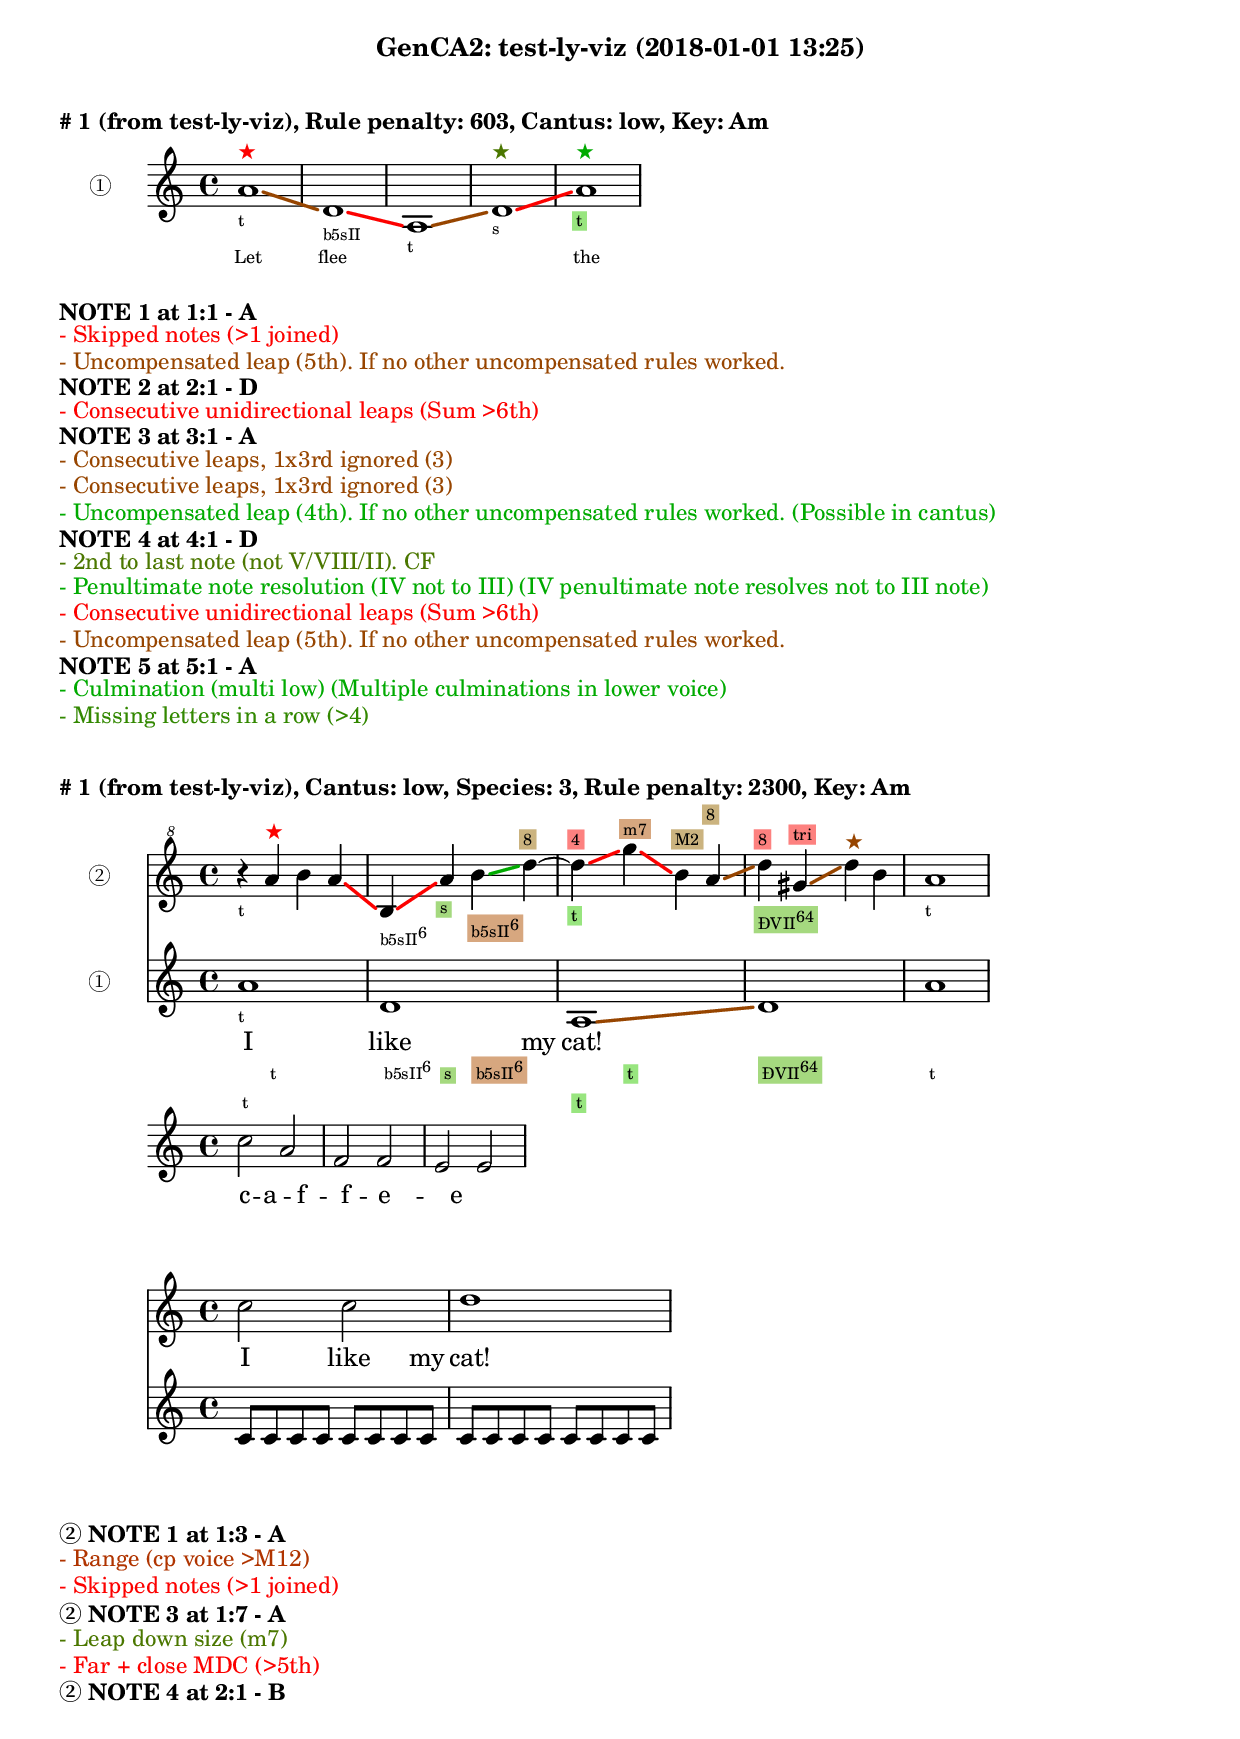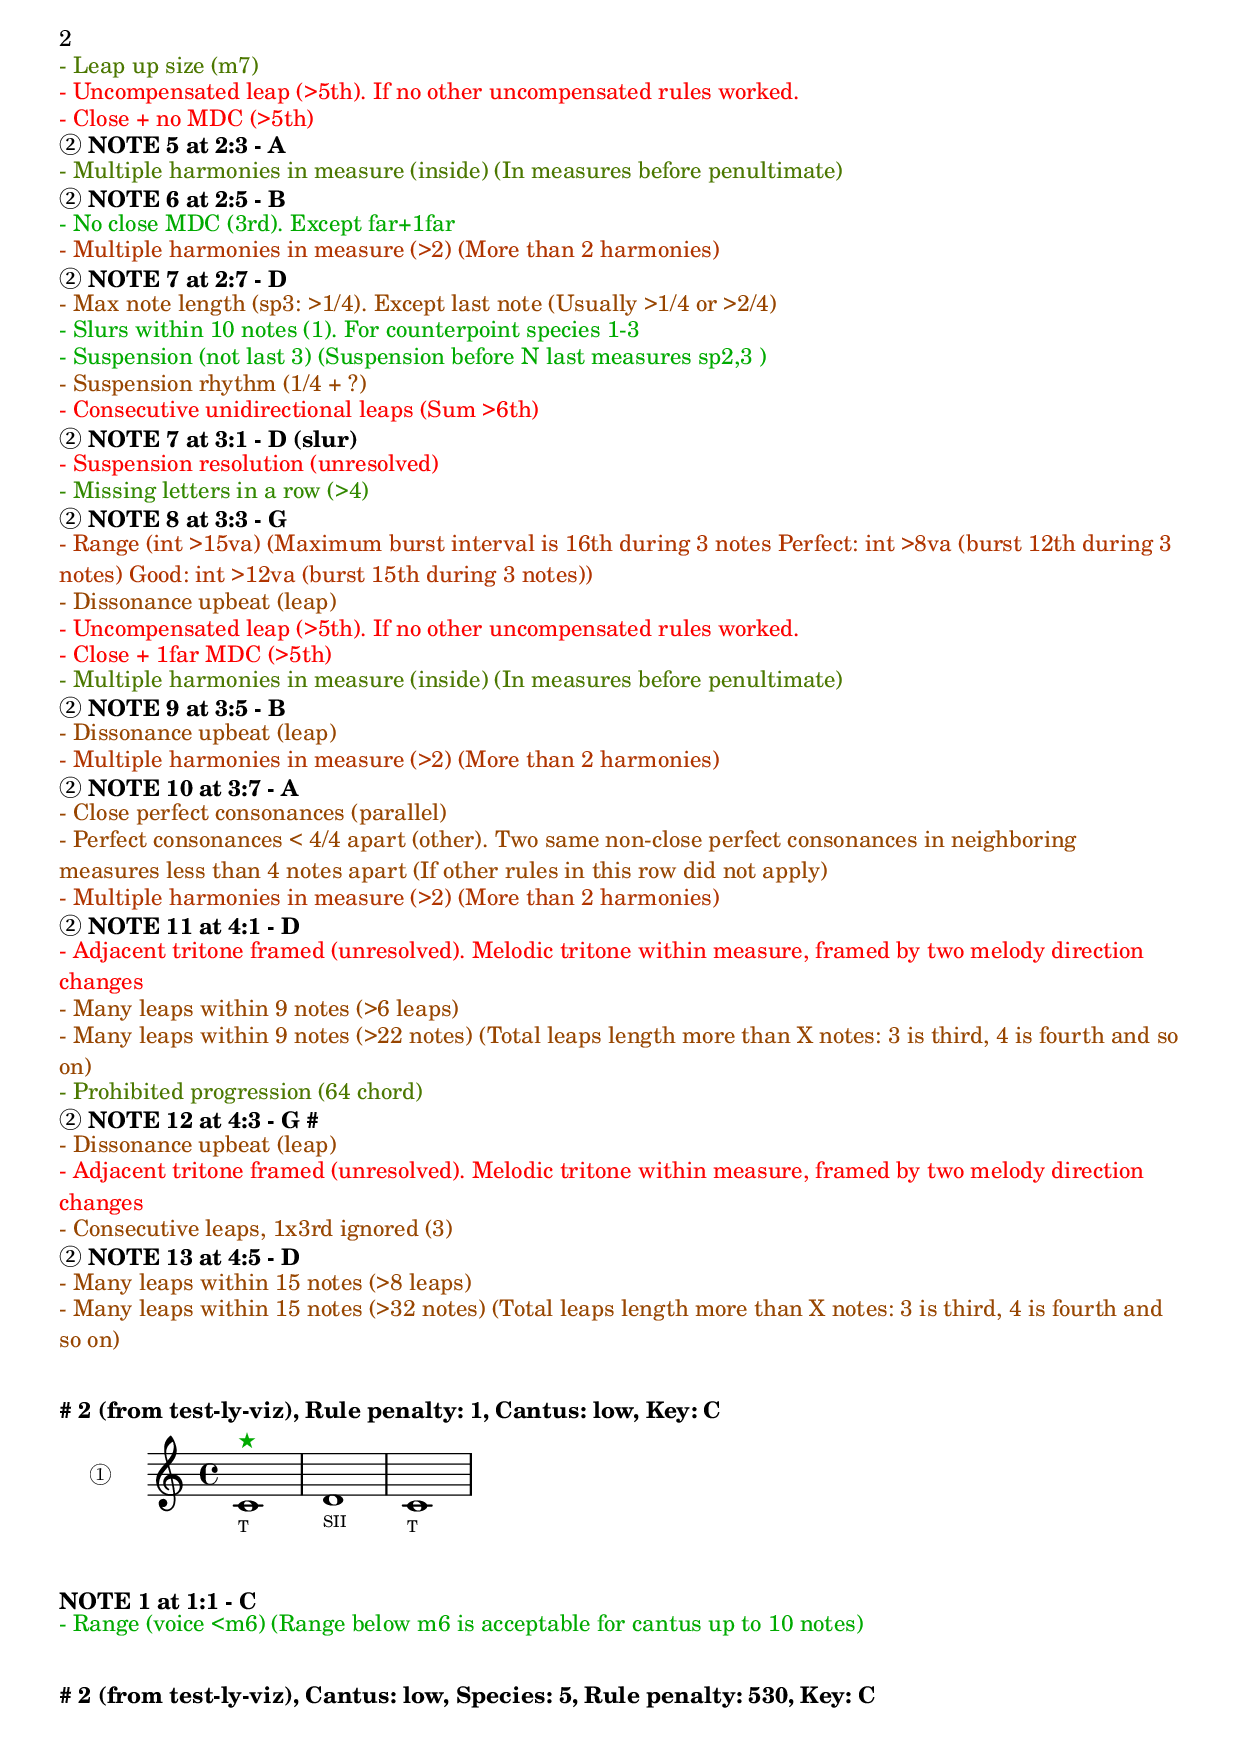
\version "2.18.2"
\language "english"
\paper { #(include-special-characters) }
circle =
\once \override NoteHead.stencil = #(lambda (grob)
    (let* ((note (ly:note-head::print grob))
           (combo-stencil (ly:stencil-add
               note
               (circle-stencil note 0.1 0.4))))
          (ly:make-stencil (ly:stencil-expr combo-stencil)
            (ly:stencil-extent note X)
            (ly:stencil-extent note Y))))
speakOn = {
  \override Stem.stencil =
    #(lambda (grob)
       (let* ((x-parent (ly:grob-parent grob X))
              (is-rest? (ly:grob? (ly:grob-object x-parent 'rest))))
         (if is-rest?
             empty-stencil
             (ly:stencil-combine-at-edge
              (ly:stem::print grob)
              Y
              (- (ly:grob-property grob 'direction))
              (grob-interpret-markup grob
                                     (markup #:center-align #:fontsize -4
                                             #:musicglyph "noteheads.s2cross"))
              -2.3))))
}

speakOff = {
  \revert Stem.stencil
  \revert Flag.stencil
}

#(define-markup-command (on-color layout props color arg) (color? markup?)
   (let* ((stencil (interpret-markup layout props arg))
          (X-ext (ly:stencil-extent stencil X))
          (Y-ext (ly:stencil-extent stencil Y)))
     (ly:stencil-add (ly:make-stencil
                      (list 'color color
                        (ly:stencil-expr (ly:round-filled-box X-ext Y-ext 0))
                        X-ext Y-ext)) stencil)))

\header {
  subtitle = "GenCA2: test-ly-viz (2018-01-01 13:25)"
}

\markup \wordwrap \bold {
      \vspace #2
"#"1 (from test-ly-viz), Rule penalty: 603, Cantus: low, Key: Am
}
<<
\new Staff {
  \set Staff.instrumentName = \markup { \char ##x2460 }
  \clef "treble" \key a \minor  \accidentalStyle modern-cautionary
  \time 4/4
  % \set Score.barNumberVisibility = #(every-nth-bar-number-visible 4)
  % \override Score.BarNumber.break-visibility = ##(#f #t #t)
  \new Voice = "one" \with {
    \remove "Note_heads_engraver"
    \consists "Completion_heads_engraver"
    \remove "Rest_engraver"
    \consists "Completion_rest_engraver"
    \override Glissando.minimum-length = #5
    \override Glissando.springs-and-rods = #ly:spanner::set-spacing-rods
    \override Glissando.thickness = #'3
  }
  {  \override Glissando.color=#(rgb-color 0.592 0.269 0.000)  \speakOff \revert NoteHead.style a'1
_\markup{ \teeny \on-color #(rgb-color 1 1 1) \pad-markup #0.4 \concat { t }  }
^\markup{ \tiny \with-color #(rgb-color 0.988 0.005 0.000) \char ##x2605  }
 \glissando  \override Glissando.color=#(rgb-color 0.988 0.005 0.000)  \speakOff \revert NoteHead.style d'1
_\markup{ \teeny \on-color #(rgb-color 1 1 1) \pad-markup #0.4 \concat { b5sII }  }
 \glissando  \override Glissando.color=#(rgb-color 0.592 0.269 0.000)  \speakOff \revert NoteHead.style a1
_\markup{ \teeny \on-color #(rgb-color 1 1 1) \pad-markup #0.4 \concat { t }  }
 \glissando  \override Glissando.color=#(rgb-color 0.988 0.005 0.000)  \speakOff \revert NoteHead.style d'1
_\markup{ \teeny \on-color #(rgb-color 1 1 1) \pad-markup #0.4 \concat { s }  }
^\markup{ \tiny \with-color #(rgb-color 0.294 0.468 0.000) \char ##x2605  }
 \glissando  \speakOff \revert NoteHead.style a'1
_\markup{ \teeny \on-color #(rgb-color 0.598 0.900 0.500) \pad-markup #0.4 \concat { t }  }
^\markup{ \tiny \with-color #(rgb-color 0.000 0.667 0.000) \char ##x2605  }

  }
  \addlyrics {
    \teeny Let flee \repeat unfold 2 { \skip 1 } the hills a -- dorn, __
  }    
}
>>
\markup \wordwrap \bold {
  NOTE 1 at 1:1 - A
}
\markup \wordwrap \with-color #(rgb-color 0.988 0.005 0.000) {
  - Skipped notes (>1 joined)

}
\markup \wordwrap \with-color #(rgb-color 0.592 0.269 0.000) {
  - Uncompensated leap (5th). If no other uncompensated rules worked.

}
\markup \wordwrap \bold {
  NOTE 2 at 2:1 - D
}
\markup \wordwrap \with-color #(rgb-color 0.988 0.005 0.000) {
  - Consecutive unidirectional leaps (Sum >6th)

}
\markup \wordwrap \bold {
  NOTE 3 at 3:1 - A
}
\markup \wordwrap \with-color #(rgb-color 0.592 0.269 0.000) {
  - Consecutive leaps, 1x3rd ignored (3)

}
\markup \wordwrap \with-color #(rgb-color 0.592 0.269 0.000) {
  - Consecutive leaps, 1x3rd ignored (3)

}
\markup \wordwrap \with-color #(rgb-color 0.000 0.667 0.000) {
  - Uncompensated leap (4th). If no other uncompensated rules worked. (Possible in cantus)

}
\markup \wordwrap \bold {
  NOTE 4 at 4:1 - D
}
\markup \wordwrap \with-color #(rgb-color 0.294 0.468 0.000) {
  - 2nd to last note (not V/VIII/II). CF

}
\markup \wordwrap \with-color #(rgb-color 0.000 0.667 0.000) {
  - Penultimate note resolution (IV not to III) (IV penultimate note resolves not to III note)

}
\markup \wordwrap \with-color #(rgb-color 0.988 0.005 0.000) {
  - Consecutive unidirectional leaps (Sum >6th)

}
\markup \wordwrap \with-color #(rgb-color 0.592 0.269 0.000) {
  - Uncompensated leap (5th). If no other uncompensated rules worked.

}
\markup \wordwrap \bold {
  NOTE 5 at 5:1 - A
}
\markup \wordwrap \with-color #(rgb-color 0.000 0.667 0.000) {
  - Culmination (multi low) (Multiple culminations in lower voice)

}
\markup \wordwrap \with-color #(rgb-color 0.196 0.533 0.000) {
  - Missing letters in a row (>4)

}
\markup \wordwrap \bold {
      \vspace #2
"#"1 (from test-ly-viz), Cantus: low, Species: 3, Rule penalty: 2300, Key: Am
}
<<
\new Staff {
  \set Staff.instrumentName = \markup { \char ##x2461 }
  \clef "treble^8" \key a \minor  \accidentalStyle modern-cautionary
  \time 4/4
  % \set Score.barNumberVisibility = #(every-nth-bar-number-visible 4)
  % \override Score.BarNumber.break-visibility = ##(#f #t #t)
  \new Voice \with {
    \remove "Note_heads_engraver"
    \consists "Completion_heads_engraver"
    \remove "Rest_engraver"
    \consists "Completion_rest_engraver"
  }

  { 
        \override Glissando.minimum-length = #5
    \override Glissando.springs-and-rods = #ly:spanner::set-spacing-rods
    \override Glissando.thickness = #'3
r4
_\markup{ \teeny \on-color #(rgb-color 1 1 1) \pad-markup #0.4 \concat { t }  }
 \speakOff \revert NoteHead.style a''4
^\markup{ \tiny \with-color #(rgb-color 0.988 0.005 0.000) \char ##x2605  }
 \speakOff \revert NoteHead.style b''4
 \override Glissando.color=#(rgb-color 0.988 0.005 0.000)  \speakOff \revert NoteHead.style a''4
 \glissando  \override Glissando.color=#(rgb-color 0.988 0.005 0.000)  \speakOff \revert NoteHead.style b'4
_\markup{ \teeny \on-color #(rgb-color 1 1 1) \pad-markup #0.4 \concat { b5sII \raise #0.7 6 }  }
 \glissando  \speakOff \revert NoteHead.style a''4
_\markup{ \teeny \on-color #(rgb-color 0.647 0.850 0.500) \pad-markup #0.4 \concat { s }  }
 \override Glissando.color=#(rgb-color 0.000 0.667 0.000)  \speakOff \revert NoteHead.style b''4
_\markup{ \teeny \on-color #(rgb-color 0.845 0.653 0.500) \pad-markup #0.4 \concat { b5sII \raise #0.7 6 }  }
 \glissando  \override Glissando.color=#(rgb-color 0.988 0.005 0.000)  \speakOff \revert NoteHead.style d'''4~
^\markup{ \teeny  \on-color #(rgb-color 0.796 0.702 0.500)  \pad-markup #0.4 8 }
 \override Glissando.color=#(rgb-color 0.988 0.005 0.000)  \speakOff \revert NoteHead.style d'''4
_\markup{ \teeny \on-color #(rgb-color 0.598 0.900 0.500) \pad-markup #0.4 \concat { t }  }
^\markup{ \teeny  \on-color #(rgb-color 0.994 0.504 0.500)  \pad-markup #0.4 4 }
 \glissando  \override Glissando.color=#(rgb-color 0.988 0.005 0.000)  \speakOff \revert NoteHead.style g'''4
^\markup{ \teeny  \on-color #(rgb-color 0.845 0.653 0.500)  \pad-markup #0.4 m7 }
 \glissando  \speakOff \revert NoteHead.style b''4
^\markup{ \teeny  \on-color #(rgb-color 0.796 0.702 0.500)  \pad-markup #0.4 M2 }
 \override Glissando.color=#(rgb-color 0.592 0.269 0.000)  \speakOff \revert NoteHead.style a''4
^\markup{ \teeny  \on-color #(rgb-color 0.796 0.702 0.500)  \pad-markup #0.4 8 }
 \glissando  \speakOff \revert NoteHead.style d'''4
_\markup{ \teeny \on-color #(rgb-color 0.647 0.850 0.500) \pad-markup #0.4 \concat { \char ##x00D0 VII \raise #0.7 64 }  }
^\markup{ \teeny  \on-color #(rgb-color 0.994 0.504 0.500)  \pad-markup #0.4 8 }
 \override Glissando.color=#(rgb-color 0.592 0.269 0.000)  \speakOff \revert NoteHead.style gs''4
^\markup{ \teeny  \on-color #(rgb-color 0.994 0.504 0.500)  \pad-markup #0.4 tri }
 \glissando  \speakOff \revert NoteHead.style d'''4
^\markup{ \tiny \with-color #(rgb-color 0.592 0.269 0.000) \char ##x2605  }
 \speakOff \revert NoteHead.style b''4
 \speakOff \revert NoteHead.style a''1
_\markup{ \teeny \on-color #(rgb-color 1 1 1) \pad-markup #0.4 \concat { t }  }

  }
  \addlyrics {
    \override LyricText.self-alignment-X = #LEFT
    \markup{ \teeny \on-color #(rgb-color 1 1 1) \pad-markup #0.4 \concat { t }  }
    \repeat unfold 2 { \skip 1 }
    \markup{ \teeny \on-color #(rgb-color 1 1 1) \pad-markup #0.4 \concat { b5sII \raise #0.7 6 }  }
    \markup{ \teeny \on-color #(rgb-color 0.647 0.850 0.500) \pad-markup #0.4 \concat { s }  }
    \markup{ \teeny \on-color #(rgb-color 0.845 0.653 0.500) \pad-markup #0.4 \concat { b5sII \raise #0.7 6 }  }
    \repeat unfold 1 { \skip 1 }
    \markup{ \teeny \on-color #(rgb-color 0.598 0.900 0.500) \pad-markup #0.4 \concat { t }  }
    \repeat unfold 2 { \skip 1 }
    \markup{ \teeny \on-color #(rgb-color 0.647 0.850 0.500) \pad-markup #0.4 \concat { \char ##x00D0 VII \raise #0.7 64 }  }
    \repeat unfold 3 { \skip 1 }
    \markup{ \teeny \on-color #(rgb-color 1 1 1) \pad-markup #0.4 \concat { t }  }
  }    
}
\new Staff {
  \set Staff.instrumentName = \markup { \char ##x2460 }
  \clef "treble" \key a \minor  \accidentalStyle modern-cautionary
  \time 4/4
  % \set Score.barNumberVisibility = #(every-nth-bar-number-visible 4)
  % \override Score.BarNumber.break-visibility = ##(#f #t #t)
  \new Voice = "melody" \with {
    \remove "Note_heads_engraver"
    \consists "Completion_heads_engraver"
    \remove "Rest_engraver"
    \consists "Completion_rest_engraver"
  }

  {  
        \override Glissando.minimum-length = #5
    \override Glissando.springs-and-rods = #ly:spanner::set-spacing-rods
    \override Glissando.thickness = #'3
\speakOff \revert NoteHead.style a'1
_\markup{ \teeny \on-color #(rgb-color 1 1 1) \pad-markup #0.4 \concat { t }  }
\speakOff \revert NoteHead.style d'1
 \override Glissando.color=#(rgb-color 0.592 0.269 0.000)  \speakOff \revert NoteHead.style a1
 \glissando  \speakOff \revert NoteHead.style d'1
 \speakOff \revert NoteHead.style a'1

  }
  \addlyrics {
    \override LyricText.self-alignment-X = #LEFT
    \markup{ \teeny \on-color #(rgb-color 1 1 1) \pad-markup #0.4 \concat { t }  }
    \repeat unfold 1 { \skip 1 }
    \markup{ \teeny \on-color #(rgb-color 0.598 0.900 0.500) \pad-markup #0.4 \concat { t }  }
    \repeat unfold 1 { \skip 1 }
  }    
}
  \new Lyrics {
    \lyricmode {
      I1 like8 \repeat unfold 6 { \skip 8 } my8 cat!1
    }
  }
>>

<<
  \new Voice = "melody" \relative {
    c''2 a f f e e
  }
  \new Lyrics \lyricmode {
    c4. -- a -- f -- f -- e2. -- e
  }
>>

<<
  \new Staff {
    \relative {
      c''2 c2
      d1
    }
  }
  \new Lyrics {
    \lyricmode {
      I2 like4. my8 cat!1
    }
  }
  \new Staff {
    \relative {
      c'8 c c c c c c c
      c8 c c c c c c c
    }
  }
>>
\markup \wordwrap \bold {
  \char ##x2461 NOTE 1 at 1:3 - A
}
\markup \wordwrap \with-color #(rgb-color 0.690 0.204 0.000) {
  - Range (cp voice >M12)

}
\markup \wordwrap \with-color #(rgb-color 0.988 0.005 0.000) {
  - Skipped notes (>1 joined)

}
\markup \wordwrap \bold {
  \char ##x2461 NOTE 3 at 1:7 - A
}
\markup \wordwrap \with-color #(rgb-color 0.294 0.468 0.000) {
  - Leap down size (m7)

}
\markup \wordwrap \with-color #(rgb-color 0.988 0.005 0.000) {
  - Far + close MDC (>5th)

}
\markup \wordwrap \bold {
  \char ##x2461 NOTE 4 at 2:1 - B
}
\markup \wordwrap \with-color #(rgb-color 0.294 0.468 0.000) {
  - Leap up size (m7)

}
\markup \wordwrap \with-color #(rgb-color 0.988 0.005 0.000) {
  - Uncompensated leap (>5th). If no other uncompensated rules worked.

}
\markup \wordwrap \with-color #(rgb-color 0.988 0.005 0.000) {
  - Close + no MDC (>5th)

}
\markup \wordwrap \bold {
  \char ##x2461 NOTE 5 at 2:3 - A
}
\markup \wordwrap \with-color #(rgb-color 0.294 0.468 0.000) {
  - Multiple harmonies in measure (inside) (In measures before penultimate)

}
\markup \wordwrap \bold {
  \char ##x2461 NOTE 6 at 2:5 - B
}
\markup \wordwrap \with-color #(rgb-color 0.000 0.667 0.000) {
  - No close MDC (3rd). Except far+1far

}
\markup \wordwrap \with-color #(rgb-color 0.690 0.204 0.000) {
  - Multiple harmonies in measure (>2) (More than 2 harmonies)

}
\markup \wordwrap \bold {
  \char ##x2461 NOTE 7 at 2:7 - D
}
\markup \wordwrap \with-color #(rgb-color 0.592 0.269 0.000) {
  - Max note length (sp3: >1/4). Except last note (Usually >1/4 or >2/4)

}
\markup \wordwrap \with-color #(rgb-color 0.000 0.667 0.000) {
  - Slurs within 10 notes (1). For counterpoint species 1-3

}
\markup \wordwrap \with-color #(rgb-color 0.000 0.667 0.000) {
  - Suspension (not last 3) (Suspension before N last measures {sp2,3})

}
\markup \wordwrap \with-color #(rgb-color 0.592 0.269 0.000) {
  - Suspension rhythm (1/4 + ?)

}
\markup \wordwrap \with-color #(rgb-color 0.988 0.005 0.000) {
  - Consecutive unidirectional leaps (Sum >6th)

}
\markup \wordwrap \bold {
  \char ##x2461 NOTE 7 at 3:1 - D (slur)
}
\markup \wordwrap \with-color #(rgb-color 0.988 0.005 0.000) {
  - Suspension resolution (unresolved)

}
\markup \wordwrap \with-color #(rgb-color 0.196 0.533 0.000) {
  - Missing letters in a row (>4)

}
\markup \wordwrap \bold {
  \char ##x2461 NOTE 8 at 3:3 - G
}
\markup \wordwrap \with-color #(rgb-color 0.690 0.204 0.000) {
  - Range (int >15va) (Maximum burst interval is 16th during 3 notes  Perfect: int >8va (burst 12th during 3 notes) Good: int >12va (burst 15th during 3 notes))

}
\markup \wordwrap \with-color #(rgb-color 0.592 0.269 0.000) {
  - Dissonance upbeat (leap)

}
\markup \wordwrap \with-color #(rgb-color 0.988 0.005 0.000) {
  - Uncompensated leap (>5th). If no other uncompensated rules worked.

}
\markup \wordwrap \with-color #(rgb-color 0.988 0.005 0.000) {
  - Close + 1far MDC (>5th)

}
\markup \wordwrap \with-color #(rgb-color 0.294 0.468 0.000) {
  - Multiple harmonies in measure (inside) (In measures before penultimate)

}
\markup \wordwrap \bold {
  \char ##x2461 NOTE 9 at 3:5 - B
}
\markup \wordwrap \with-color #(rgb-color 0.592 0.269 0.000) {
  - Dissonance upbeat (leap)

}
\markup \wordwrap \with-color #(rgb-color 0.690 0.204 0.000) {
  - Multiple harmonies in measure (>2) (More than 2 harmonies)

}
\markup \wordwrap \bold {
  \char ##x2461 NOTE 10 at 3:7 - A
}
\markup \wordwrap \with-color #(rgb-color 0.592 0.269 0.000) {
  - Close perfect consonances (parallel)

}
\markup \wordwrap \with-color #(rgb-color 0.592 0.269 0.000) {
  - Perfect consonances < 4/4 apart (other). Two same non-close perfect consonances in neighboring measures less than 4 notes apart (If other rules in this row did not apply)

}
\markup \wordwrap \with-color #(rgb-color 0.690 0.204 0.000) {
  - Multiple harmonies in measure (>2) (More than 2 harmonies)

}
\markup \wordwrap \bold {
  \char ##x2461 NOTE 11 at 4:1 - D
}
\markup \wordwrap \with-color #(rgb-color 0.988 0.005 0.000) {
  - Adjacent tritone framed (unresolved). Melodic tritone within measure, framed by two melody direction changes

}
\markup \wordwrap \with-color #(rgb-color 0.592 0.269 0.000) {
  - Many leaps within 9 notes (>6 leaps)

}
\markup \wordwrap \with-color #(rgb-color 0.592 0.269 0.000) {
  - Many leaps within 9 notes (>22 notes) (Total leaps length more than X notes:  3 is third, 4 is fourth and so on)

}
\markup \wordwrap \with-color #(rgb-color 0.294 0.468 0.000) {
  - Prohibited progression (64 chord)

}
\markup \wordwrap \bold {
  \char ##x2461 NOTE 12 at 4:3 - G"#"
}
\markup \wordwrap \with-color #(rgb-color 0.592 0.269 0.000) {
  - Dissonance upbeat (leap)

}
\markup \wordwrap \with-color #(rgb-color 0.988 0.005 0.000) {
  - Adjacent tritone framed (unresolved). Melodic tritone within measure, framed by two melody direction changes

}
\markup \wordwrap \with-color #(rgb-color 0.592 0.269 0.000) {
  - Consecutive leaps, 1x3rd ignored (3)

}
\markup \wordwrap \bold {
  \char ##x2461 NOTE 13 at 4:5 - D
}
\markup \wordwrap \with-color #(rgb-color 0.592 0.269 0.000) {
  - Many leaps within 15 notes (>8 leaps)

}
\markup \wordwrap \with-color #(rgb-color 0.592 0.269 0.000) {
  - Many leaps within 15 notes (>32 notes) (Total leaps length more than X notes:  3 is third, 4 is fourth and so on)

}
\markup \wordwrap \bold {
      \vspace #2
"#"2 (from test-ly-viz), Rule penalty: 1, Cantus: low, Key: C
}
<<
\new Staff {
  \set Staff.instrumentName = \markup { \char ##x2460 }
  \clef "treble" \key c \major  \accidentalStyle modern-cautionary
  \time 4/4
  % \set Score.barNumberVisibility = #(every-nth-bar-number-visible 4)
  % \override Score.BarNumber.break-visibility = ##(#f #t #t)
  \new Voice \with {
    \remove "Note_heads_engraver"
    \consists "Completion_heads_engraver"
    \remove "Rest_engraver"
    \consists "Completion_rest_engraver"
    \override Glissando.minimum-length = #5
    \override Glissando.springs-and-rods = #ly:spanner::set-spacing-rods
    \override Glissando.thickness = #'3
  }

  {  \speakOff \revert NoteHead.style c'1
_\markup{ \teeny \on-color #(rgb-color 1 1 1) \pad-markup #0.4 \concat { T }  }
^\markup{ \tiny \with-color #(rgb-color 0.000 0.667 0.000) \char ##x2605  }
 \speakOff \revert NoteHead.style d'1
_\markup{ \teeny \on-color #(rgb-color 1 1 1) \pad-markup #0.4 \concat { SII }  }
 \speakOff \revert NoteHead.style c'1
_\markup{ \teeny \on-color #(rgb-color 1 1 1) \pad-markup #0.4 \concat { T }  }

  }
}
>>
\markup \wordwrap \bold {
  NOTE 1 at 1:1 - C
}
\markup \wordwrap \with-color #(rgb-color 0.000 0.667 0.000) {
  - Range (voice <m6) (Range below m6 is acceptable for cantus up to 10 notes)

}
\markup \wordwrap \bold {
      \vspace #2
"#"2 (from test-ly-viz), Cantus: low, Species: 5, Rule penalty: 530, Key: C
}
<<
\new Staff {
  \set Staff.instrumentName = \markup { \char ##x2461 }
  \clef "treble" \key c \major  \accidentalStyle modern-cautionary
  \time 4/4
  % \set Score.barNumberVisibility = #(every-nth-bar-number-visible 4)
  % \override Score.BarNumber.break-visibility = ##(#f #t #t)
  \new Voice \with {
    \remove "Note_heads_engraver"
    \consists "Completion_heads_engraver"
    \remove "Rest_engraver"
    \consists "Completion_rest_engraver"
    \override Glissando.minimum-length = #5
    \override Glissando.springs-and-rods = #ly:spanner::set-spacing-rods
    \override Glissando.thickness = #'3
  }

  { r4
_\markup{ \teeny \on-color #(rgb-color 1 1 1) \pad-markup #0.4 \concat { T }  }
 \speakOff \revert NoteHead.style c''2
^\markup{ \teeny  \on-color #(rgb-color 0.796 0.702 0.500)  \pad-markup #0.4 8 }
 \speakOff \revert NoteHead.style d''4
^\markup{ \tiny \with-color #(rgb-color 0.592 0.269 0.000) \char ##x2605  }
 \speakOff \revert NoteHead.style d''4
_\markup{ \teeny \on-color #(rgb-color 1 1 1) \pad-markup #0.4 \concat { \char ##x00D0 VII \raise #0.7 6 }  }
^\markup{ \teeny  \on-color #(rgb-color 0.796 0.702 0.500)  \pad-markup #0.4 8 }
 \speakOff \revert NoteHead.style c''4
 \speakOff \revert NoteHead.style b'4
 \override Glissando.color=#(rgb-color 0.592 0.269 0.000)  \speakOff \revert NoteHead.style d''4
^\markup{ \teeny  \on-color #(rgb-color 0.994 0.504 0.500)  \pad-markup #0.4 8 }
 \glissando  \speakOff \revert NoteHead.style c''1
_\markup{ \teeny \on-color #(rgb-color 1 1 1) \pad-markup #0.4 \concat { T }  }
^\markup{ \teeny  \pad-markup #0.4 8 }

  }
}
\new Staff {
  \set Staff.instrumentName = \markup { \char ##x2460 }
  \clef "treble" \key c \major  \accidentalStyle modern-cautionary
  \time 4/4
  % \set Score.barNumberVisibility = #(every-nth-bar-number-visible 4)
  % \override Score.BarNumber.break-visibility = ##(#f #t #t)
  \new Voice \with {
    \remove "Note_heads_engraver"
    \consists "Completion_heads_engraver"
    \remove "Rest_engraver"
    \consists "Completion_rest_engraver"
    \override Glissando.minimum-length = #5
    \override Glissando.springs-and-rods = #ly:spanner::set-spacing-rods
    \override Glissando.thickness = #'3
  }

  {  \speakOff \revert NoteHead.style c'1
 \override Glissando.color=#(rgb-color 0.592 0.269 0.000)  \speakOff \revert NoteHead.style d'1
 \glissando  \speakOff \revert NoteHead.style c'1

  }
}
>>
\markup \wordwrap \bold {
  \char ##x2461 NOTE 1 at 1:3 - C
}
\markup \wordwrap \with-color #(rgb-color 0.000 0.667 0.000) {
  - Range (voice <m6) (Range below m6 is acceptable for cantus up to 10 notes)

}
\markup \wordwrap \with-color #(rgb-color 0.592 0.269 0.000) {
  - Rhythm (1/4 syncope) (1/4 on beat 2 or 4 is slurred to next note)

}
\markup \wordwrap \with-color #(rgb-color 0.592 0.269 0.000) {
  - Rhythm (uneven start) (Starting measure contains notes of different length)

}
\markup \wordwrap \with-color #(rgb-color 0.592 0.269 0.000) {
  - Rhythm (uneven pause) (Starting pause in first measure does not equal length of next note)

}
\markup \wordwrap \bold {
  \char ##x2461 NOTE 2 at 1:7 - D
}
\markup \wordwrap \with-color #(rgb-color 0.592 0.269 0.000) {
  - Rhythm (uneven start) (Starting measure contains notes of different length)

}
\markup \wordwrap \with-color #(rgb-color 0.000 0.667 0.000) {
  - Anticipation (any) (Prohibit this rule to prevent detection of any anticipation. By default allows stepwize anticipation in cadence with next note longer and previous note longer or equal)

}
\markup \wordwrap \with-color #(rgb-color 0.592 0.269 0.000) {
  - Anticipation (inside) (Anticipation inside counterpoint - not in cadence)

}
\markup \wordwrap \bold {
  \char ##x2461 NOTE 3 at 2:1 - D
}
\markup \wordwrap \with-color #(rgb-color 0.592 0.269 0.000) {
  - Perfect consonances < 4/4 apart (anticipation). Two same non-close perfect consonances in neighboring measures less than 4 notes apart (Second interval is anticipation downbeat)

}
\markup \wordwrap \bold {
  \char ##x2461 NOTE 6 at 2:7 - D
}
\markup \wordwrap \with-color #(rgb-color 0.988 0.005 0.000) {
  - Culmination (multi high) (Multiple culminations in higher voice)

}
\markup \wordwrap \with-color #(rgb-color 0.592 0.269 0.000) {
  - Close perfect consonances (parallel)

}
\header {tagline = "This file was created by MGen v3.0-2-g2632972-dirty"}
\markup { 
  \vspace #2
  \bold Legend:
} 

\markup {
  \line {
  \vspace #1
    \column {
      \char ##x2461
      \bold 4:3
      \raise #0.3 \tiny \with-color #(rgb-color 0.000 0.767 0.000) \char ##x2605
      \raise #0.3 \tiny \with-color #(rgb-color 0.867 0.0 0.000) \char ##x2605
      \raise #0.9 \circle \note #"1" #1
      \raise #0.9 \musicglyph #"noteheads.s2xcircle"
      \raise #0.9 \musicglyph #"noteheads.s0harmonic"
      \char ##x00D0
      \char ##x0111
    }
    \hspace #5
    \column {
      "Voice number (2) is shown before note"
      "For each note bar number (4) and croche beat (3) is shown"
      "This note violates minor rule"
      "This note violates major rule"
      "This note was corrected"
      "This note is a dissonance"
      "This note has negative rpos (can be passing or auxiliary)"
      "This letter is used for major Dominant chord to distinguish from D note"
      "This letter is used for minor Dominant chord to distinguish from D note"
    }
  }
} 

